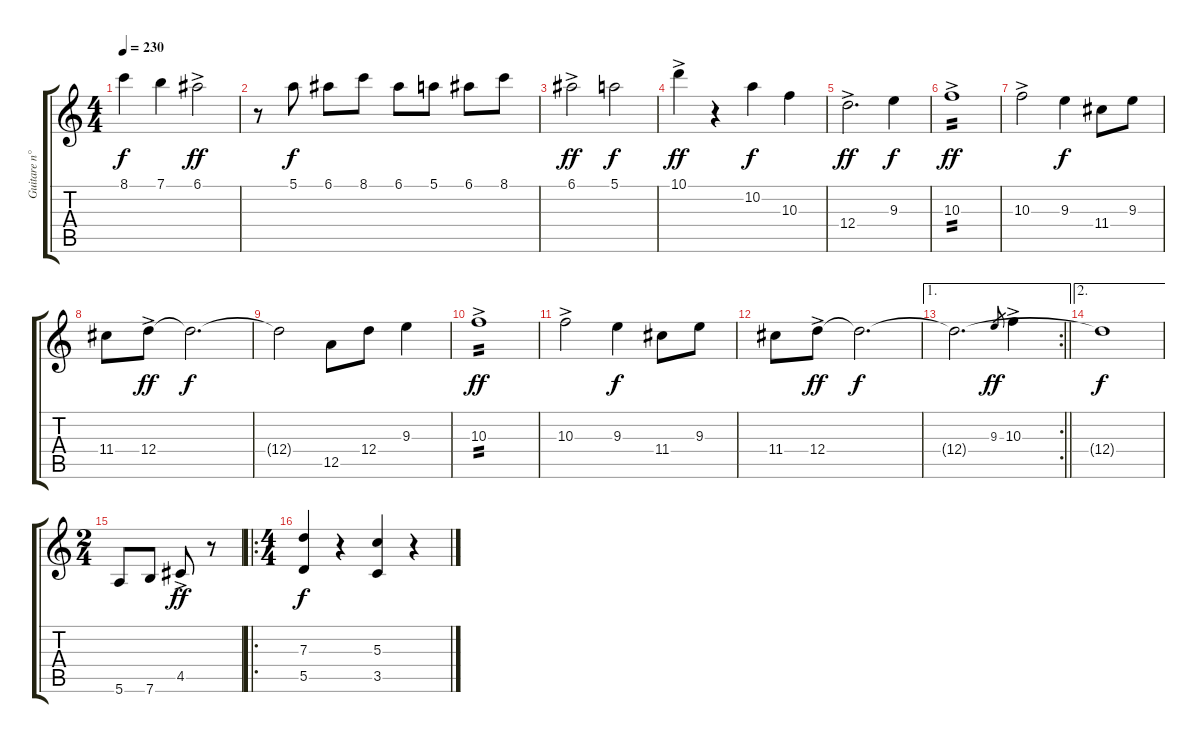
\track ("Guitare n°1" "Guitare n°") {instrument acousticguitarsteel}
\staff {score tabs}
\tuning (E4 B3 G3 D3 A2 E2) {hide}
\ts (4 4)
\tempo 230
\clef g2
\ks c
8.1.4{dy f} 7.1.4 6.1{ac}.2{dy ff} |
r.8 5.1.8{dy f} 6.1.8 8.1.8 6.1.8 5.1.8 6.1.8 8.1.8 |
6.1{ac}.2{dy ff} 5.1.2{dy f} |
10.1{ac}.4{dy ff} r.4 10.2.4{dy f} 10.3.4 |
12.4{ac}.2{d dy ff} 9.3.4{dy f} |
10.3{ac}.1{tp 2 dy ff} |
10.3{ac}.2 9.3.4{dy f} 11.4.8 9.3.8 |
11.4.8 12.4{ac}.8{dy ff} 12.4{t}.2{d dy f} |
12.4{t}.2 12.5.8 12.4.8 9.3.4 |
10.3{ac}.1{tp 2 dy ff} |
10.3{ac}.2 9.3.4{dy f} 11.4.8 9.3.8 |
11.4.8 12.4{ac}.8{dy ff} 12.4{t}.2{d dy f} |
\ae 1
\rc 2
\barLineRight lightlight
12.4{t}.2{d} 9.3.8{gr dy ff} 10.3{ac}.4 |
\ae 2
12.4{t}.1{dy f} |
\ts (2 4)
5.6.8 7.6.8 4.5{ac}.8{dy ff} r.8 |
\ro
\ts (4 4)
(7.3 5.5).4{dy f} r.4 (5.3 3.5).4 r.4
